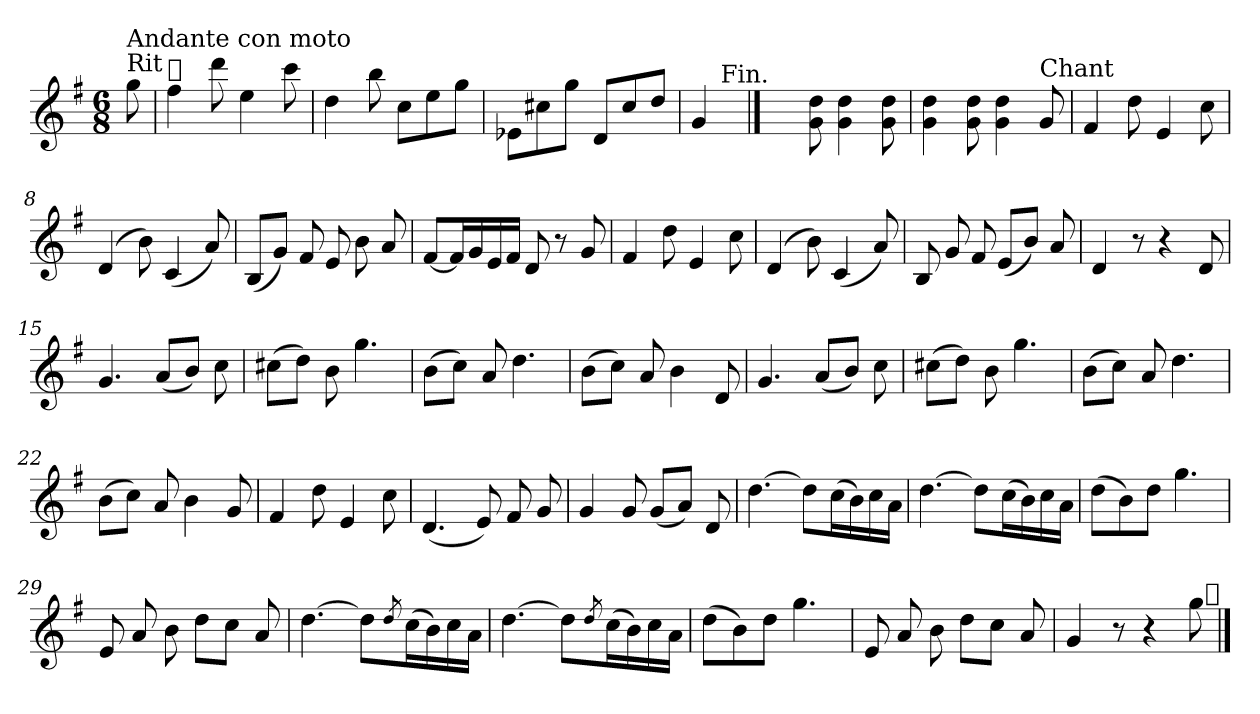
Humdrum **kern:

**kern
*part1
*staff1
*clefG2
*k[f#]
*G:
*M6/8
=
!LO:TX:a:t=Rit
!LO:TX:a:t=Andante con moto
8gg\
=1
!LO:TX:a:t=𝄋
4ff#\
8ddd\
4ee\
8ccc\
=2
4dd\
8bb\
8cc\L
8ee\
8gg\J
=3
8e-X\L
8cc#X\
8gg\J
8d/L
8cc#/
8dd/J
=4
*^
4g/	8ryy
!	!LO:TX:a:t=Fin.
.	8ryy
*v	*v
==5
4ryy
8g\ 8dd\
4g\ 4dd\
8g\ 8dd\
=6
4g\ 4dd\
8g\ 8dd\
4g\ 4dd\
!LO:TX:a:t=Chant
8g/
!!LO:LB:g=z
=7
4f#/
8dd\
4e/
8cc\
=8
(>4d/
8b\)
(<4c/
8a/)
=9
(<8B/L
8g/J)
8f#/
8e/
8b\
8a/
=10
[8f#/L
16f#/L]
16g/
16e/
16f#/JJ
8d/
8r
8g/
=11
4f#/
8dd\
4e/
8cc\
=12
(>4d/
8b\)
(<4c/
8a/)
!!LO:LB:g=z
=13
8B/
8g/
8f#/
(<8e/L
8b/J)
8a/
=14
4d/
8r
4r
8d/
=15
4.g/
(<8a/L
8b/J)
8cc\
=16
(>8cc#X\L
8dd\J)
8b\
4.gg\
=17
(>8b\L
8cc\J)
8a/
4.dd\
=18
(>8b\L
8cc\J)
8a/
4b\
8d/
=19
4.g/
(<8a/L
8b/J)
8cc\
!!LO:LB:g=z
=20
(>8cc#X\L
8dd\J)
8b\
4.gg\
=21
(>8b\L
8cc\J)
8a/
4.dd\
=22
(>8b\L
8cc\J)
8a/
4b\
8g/
=23
4f#/
8dd\
4e/
8cc\
=24
(<4.d/
8e/)
8f#/
8g/
=25
4g/
8g/
(<8g/L
8a/J)
8d/
!!LO:LB:g=z
=26
[4.dd\
8dd\L]
(>16cc\L
16b\)
16cc\
16a\JJ
=27
[4.dd\
8dd\L]
(>16cc\L
16b\)
16cc\
16a\JJ
=28
(>8dd\L
8b\)
8dd\J
4.gg\
=29
8e/
8a/
8b\
8dd\L
8cc\J
8a/
=30
[4.dd\
8dd\L]
8qdd/
(>16cc\L
16b\)
16cc\
16a\JJ
!!LO:LB:g=z
=31
[4.dd\
8dd\L]
8qdd/
(>16cc\L
16b\)
16cc\
16a\JJ
!!LO:LB:g=z
=32
(>8dd\L
8b\)
8dd\J
4.gg\
=33
8e/
8a/
8b\
8dd\L
8cc\J
8a/
=34
4g/
8r
4r
8gg\
!LO:TX:a:t=𝄋
==
*-
